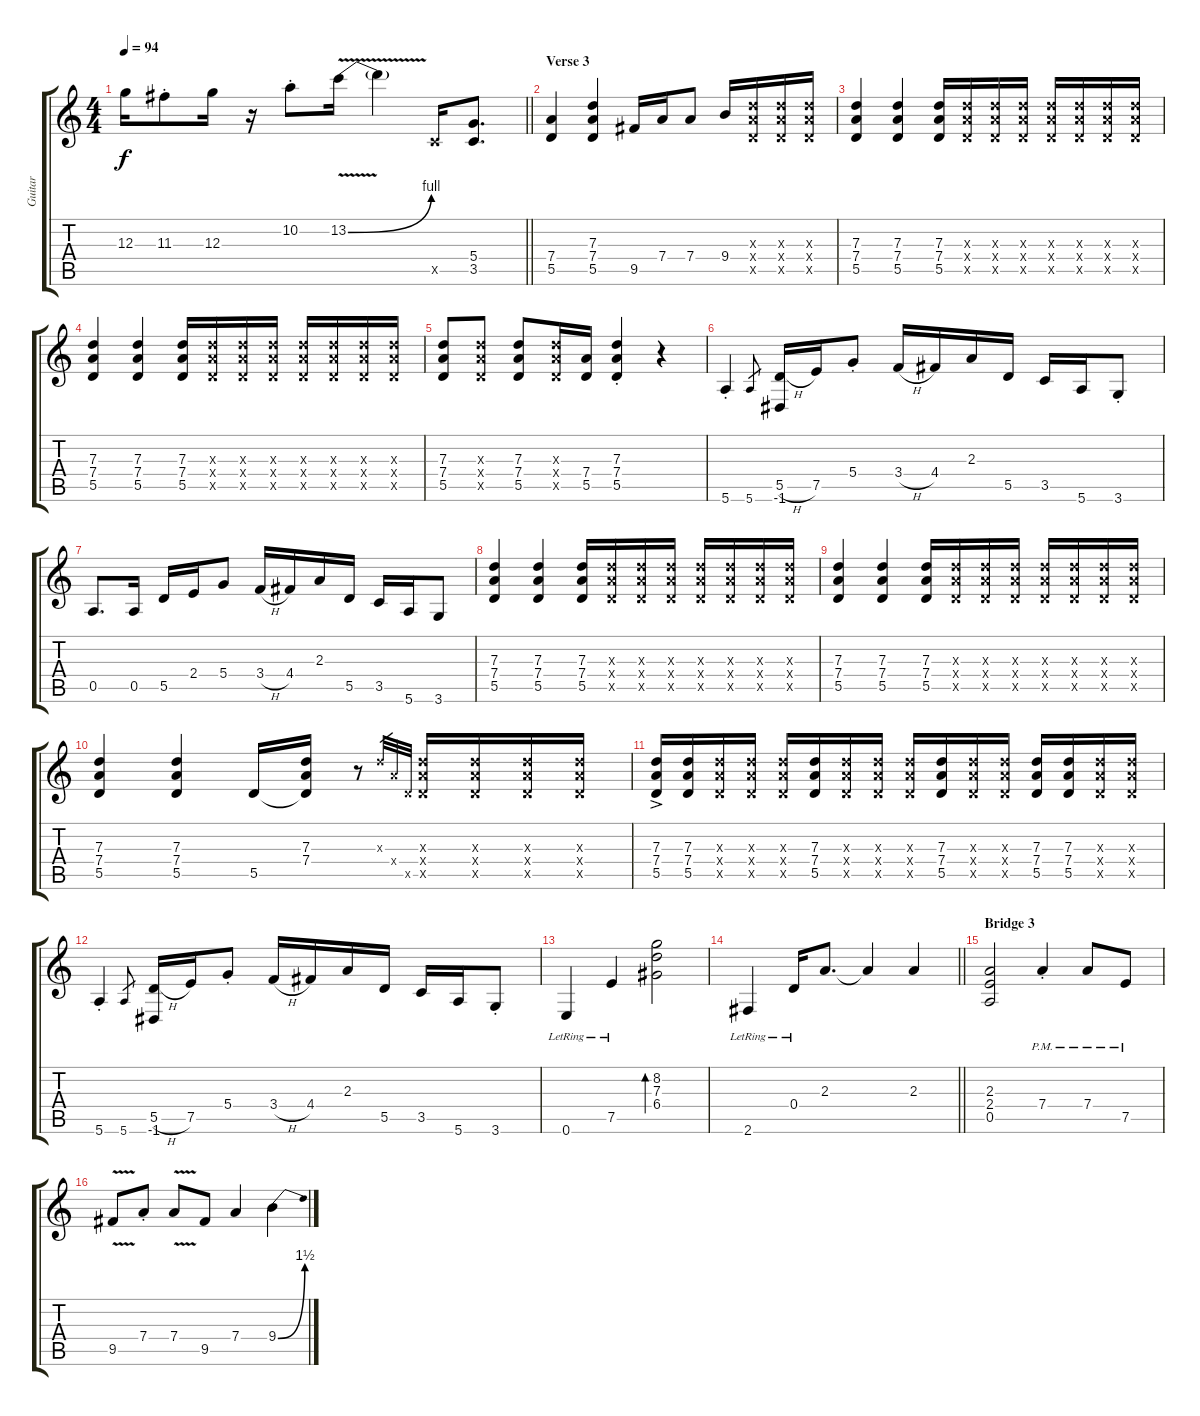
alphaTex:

\track ("Guitar" "Guitar") {mute instrument overdrivenguitar}
\staff {score tabs}
\tuning (E4 B3 G3 D3 A2 E2) {hide}
\ts (4 4)
\tempo 94
\clef g2
\barLineRight lightlight
\ks c
12.3.16{dy f} 11.3{st}.8 12.3.16 r.16 10.2{st}.8 13.2{be (bend 0 0 60 4) v}.16 13.2{t}.4 3.5{x}.16 (5.4 3.5).8{d} |
\section ("" "Verse 3")
(7.4 5.5).4 (7.3 7.4 5.5).4 9.5.16 7.4.16 7.4.8 9.4.16 (7.3{x} 7.4{x} 5.5{x}).16 (7.3{x} 7.4{x} 5.5{x}).16 (7.3{x} 7.4{x} 5.5{x}).16 |
(7.3 7.4 5.5).4 (7.3 7.4 5.5).4 (7.3 7.4 5.5).16 (7.3{x} 7.4{x} 5.5{x}).16 (7.3{x} 7.4{x} 5.5{x}).16 (7.3{x} 7.4{x} 5.5{x}).16 (7.3{x} 7.4{x} 5.5{x}).16 (7.3{x} 7.4{x} 5.5{x}).16 (7.3{x} 7.4{x} 5.5{x}).16 (7.3{x} 7.4{x} 5.5{x}).16 |
(7.3 7.4 5.5).4 (7.3 7.4 5.5).4 (7.3 7.4 5.5).16 (7.3{x} 7.4{x} 5.5{x}).16 (7.3{x} 7.4{x} 5.5{x}).16 (7.3{x} 7.4{x} 5.5{x}).16 (7.3{x} 7.4{x} 5.5{x}).16 (7.3{x} 7.4{x} 5.5{x}).16 (7.3{x} 7.4{x} 5.5{x}).16 (7.3{x} 7.4{x} 5.5{x}).16 |
(7.3 7.4 5.5).8 (7.3{x} 7.4{x} 5.5{x}).8 (7.3 7.4 5.5).8 (7.3{x} 7.4{x} 5.5{x}).16 (7.4 5.5).16 (7.3{st} 7.4{st} 5.5{st}).4 r.4 |
5.6{st}.4 5.6.8{gr} (5.5{h} -1.6).16 7.5.16 5.4{st}.8 3.4{h}.16 4.4.16 2.3.16 5.5.16 3.5.16 5.6.16 3.6{st}.8 |
0.5.8{d} 0.5.16 5.5.16 2.4.16 5.4.8 3.4{h}.16 4.4.16 2.3.16 5.5.16 3.5.16 5.6.16 3.6.8 |
(7.3 7.4 5.5).4 (7.3 7.4 5.5).4 (7.3 7.4 5.5).16 (7.3{x} 7.4{x} 5.5{x}).16 (7.3{x} 7.4{x} 5.5{x}).16 (7.3{x} 7.4{x} 5.5{x}).16 (7.3{x} 7.4{x} 5.5{x}).16 (7.3{x} 7.4{x} 5.5{x}).16 (7.3{x} 7.4{x} 5.5{x}).16 (7.3{x} 7.4{x} 5.5{x}).16 |
(7.3 7.4 5.5).4 (7.3 7.4 5.5).4 (7.3 7.4 5.5).16 (7.3{x} 7.4{x} 5.5{x}).16 (7.3{x} 7.4{x} 5.5{x}).16 (7.3{x} 7.4{x} 5.5{x}).16 (7.3{x} 7.4{x} 5.5{x}).16 (7.3{x} 7.4{x} 5.5{x}).16 (7.3{x} 7.4{x} 5.5{x}).16 (7.3{x} 7.4{x} 5.5{x}).16 |
(7.3 7.4 5.5).4 (7.3 7.4 5.5).4 5.5.16 (7.3 7.4 5.5{t}).16 r.8 7.3{x}.32{gr} 7.4{x}.32{gr} 5.5{x}.32{gr} (7.3{x} 7.4{x} 5.5{x}).16 (7.3{x} 7.4{x} 5.5{x}).16 (7.3{x} 7.4{x} 5.5{x}).16 (7.3{x} 7.4{x} 5.5{x}).16 |
(7.3{ac} 7.4{ac} 5.5).16 (7.3 7.4 5.5).16 (7.3{x} 7.4{x} 5.5{x}).16 (7.3{x} 7.4{x} 5.5{x}).16 (7.3{x} 7.4{x} 5.5{x}).16 (7.3 7.4 5.5).16 (7.3{x} 7.4{x} 5.5{x}).16 (7.3{x} 7.4{x} 5.5{x}).16 (7.3{x} 7.4{x} 5.5{x}).16 (7.3 7.4 5.5).16 (7.3{x} 7.4{x} 5.5{x}).16 (7.3{x} 7.4{x} 5.5{x}).16 (7.3 7.4 5.5).16 (7.3 7.4 5.5).16 (7.3{x} 7.4{x} 5.5{x}).16 (7.3{x} 7.4{x} 5.5{x}).16 |
5.6{st}.4 5.6.8{gr} (5.5{h} -1.6).16 7.5.16 5.4{st}.8 3.4{h}.16 4.4.16 2.3.16 5.5.16 3.5.16 5.6.16 3.6{st}.8 |
0.6{lr}.4 7.5{lr}.4 (8.2 7.3 6.4).2{bd 120} |
\barLineRight lightlight
2.6{lr}.4 0.4{lr}.16 2.3.8{d} 2.3{t}.4 2.3.4 |
\section ("" "Bridge 3")
(2.3 2.4 0.5).2 7.4{pm st}.4 7.4{pm}.8 7.5{pm}.8 |
9.5{v}.8 7.4{st}.8 7.4{v}.8 9.5.8 7.4.4 9.4{be (bend 0 0 60 6)}.4
